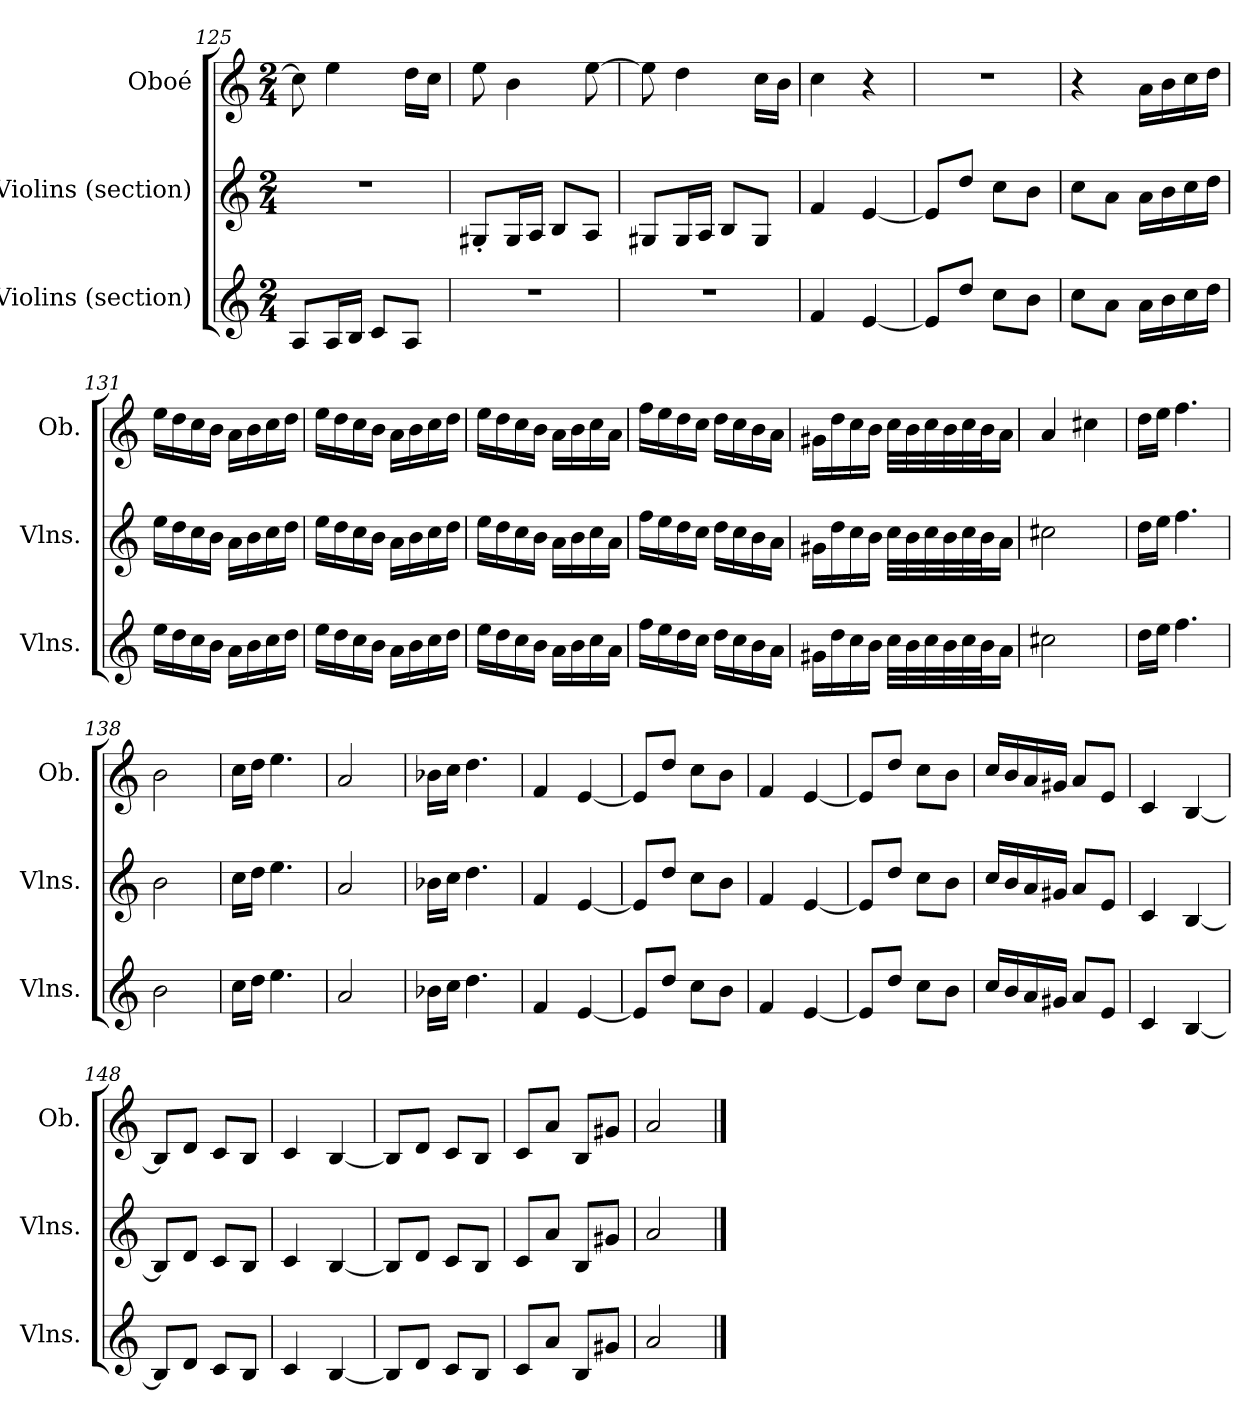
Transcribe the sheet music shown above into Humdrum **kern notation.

**kern	**kern	**kern
*part3	*part2	*part1
*staff3	*staff2	*staff1
*I"Violins (section)	*I"Violins (section)	*I"Oboé
*I'Vlns.	*I'Vlns.	*I'Ob.
*clefG2	*clefG2	*clefG2
*k[]	*k[]	*k[]
*M2/4	*M2/4	*M2/4
=125	=125	=125
8A/L	2r	8cc\]
16A/L	.	4ee\
16B/JJ	.	.
8c/L	.	.
8A/J	.	16dd\LL
.	.	16cc\JJ
=126	=126	=126
2r	8G#X'/L	8ee\
.	16G#/L	4b\
.	16A/JJ	.
.	8B/L	.
.	8A/J	[8ee\
=127	=127	=127
2r	8G#X/L	8ee\]
.	16G#/L	4dd\
.	16A/JJ	.
.	8B/L	.
.	8G#/J	16cc\LL
.	.	16b\JJ
=128	=128	=128
4f/	4f/	4cc\
[4e/	[4e/	4r
!!LO:LB:g=z
=129	=129	=129
8e/L]	8e/L]	2r
8dd/J	8dd/J	.
8cc\L	8cc\L	.
8b\J	8b\J	.
=130	=130	=130
8cc\L	8cc\L	4r
8a\J	8a\J	.
16a\LL	16a\LL	16a\LL
16b\	16b\	16b\
16cc\	16cc\	16cc\
16dd\JJ	16dd\JJ	16dd\JJ
=131	=131	=131
16ee\LL	16ee\LL	16ee\LL
16dd\	16dd\	16dd\
16cc\	16cc\	16cc\
16b\JJ	16b\JJ	16b\JJ
16a\LL	16a\LL	16a\LL
16b\	16b\	16b\
16cc\	16cc\	16cc\
16dd\JJ	16dd\JJ	16dd\JJ
=132	=132	=132
16ee\LL	16ee\LL	16ee\LL
16dd\	16dd\	16dd\
16cc\	16cc\	16cc\
16b\JJ	16b\JJ	16b\JJ
16a\LL	16a\LL	16a\LL
16b\	16b\	16b\
16cc\	16cc\	16cc\
16dd\JJ	16dd\JJ	16dd\JJ
=133	=133	=133
16ee\LL	16ee\LL	16ee\LL
16dd\	16dd\	16dd\
16cc\	16cc\	16cc\
16b\JJ	16b\JJ	16b\JJ
16a\LL	16a\LL	16a\LL
16b\	16b\	16b\
16cc\	16cc\	16cc\
16a\JJ	16a\JJ	16a\JJ
!!LO:LB:g=z
=134	=134	=134
16ff\LL	16ff\LL	16ff\LL
16ee\	16ee\	16ee\
16dd\	16dd\	16dd\
16cc\JJ	16cc\JJ	16cc\JJ
16dd\LL	16dd\LL	16dd\LL
16cc\	16cc\	16cc\
16b\	16b\	16b\
16a\JJ	16a\JJ	16a\JJ
=135	=135	=135
16g#X\LL	16g#X\LL	16g#X\LL
16dd\	16dd\	16dd\
16cc\	16cc\	16cc\
16b\JJ	16b\JJ	16b\JJ
32cc\LLL	32cc\LLL	32cc\LLL
32b\	32b\	32b\
32cc\	32cc\	32cc\
32b\	32b\	32b\
32cc\	32cc\	32cc\
32b\J	32b\J	32b\J
16a\JJ	16a\JJ	16a\JJ
=136	=136	=136
2cc#X\	2cc#X\	4a/
.	.	4cc#X\
=137	=137	=137
16dd\LL	16dd\LL	16dd\LL
16ee\JJ	16ee\JJ	16ee\JJ
4.ff\	4.ff\	4.ff\
=138	=138	=138
2b\	2b\	2b\
=139	=139	=139
16cc\LL	16cc\LL	16cc\LL
16dd\JJ	16dd\JJ	16dd\JJ
4.ee\	4.ee\	4.ee\
=140	=140	=140
2a/	2a/	2a/
!!LO:LB:g=z
=141	=141	=141
16b-X\LL	16b-X\LL	16b-X\LL
16cc\JJ	16cc\JJ	16cc\JJ
4.dd\	4.dd\	4.dd\
=142	=142	=142
4f/	4f/	4f/
[4e/	[4e/	[4e/
=143	=143	=143
8e/L]	8e/L]	8e/L]
8dd/J	8dd/J	8dd/J
8cc\L	8cc\L	8cc\L
8b\J	8b\J	8b\J
=144	=144	=144
4f/	4f/	4f/
[4e/	[4e/	[4e/
=145	=145	=145
8e/L]	8e/L]	8e/L]
8dd/J	8dd/J	8dd/J
8cc\L	8cc\L	8cc\L
8b\J	8b\J	8b\J
=146	=146	=146
16cc/LL	16cc/LL	16cc/LL
16b/	16b/	16b/
16a/	16a/	16a/
16g#X/JJ	16g#X/JJ	16g#X/JJ
8a/L	8a/L	8a/L
8e/J	8e/J	8e/J
=147	=147	=147
4c/	4c/	4c/
[4B/	[4B/	[4B/
=148	=148	=148
8B/L]	8B/L]	8B/L]
8d/J	8d/J	8d/J
8c/L	8c/L	8c/L
8B/J	8B/J	8B/J
!!LO:PB:g=z
=149	=149	=149
4c/	4c/	4c/
[4B/	[4B/	[4B/
=150	=150	=150
8B/L]	8B/L]	8B/L]
8d/J	8d/J	8d/J
8c/L	8c/L	8c/L
8B/J	8B/J	8B/J
=151	=151	=151
8c/L	8c/L	8c/L
8a/J	8a/J	8a/J
8B/L	8B/L	8B/L
8g#X/J	8g#X/J	8g#X/J
=152	=152	=152
2a/	2a/	2a/
==	==	==
*-	*-	*-
